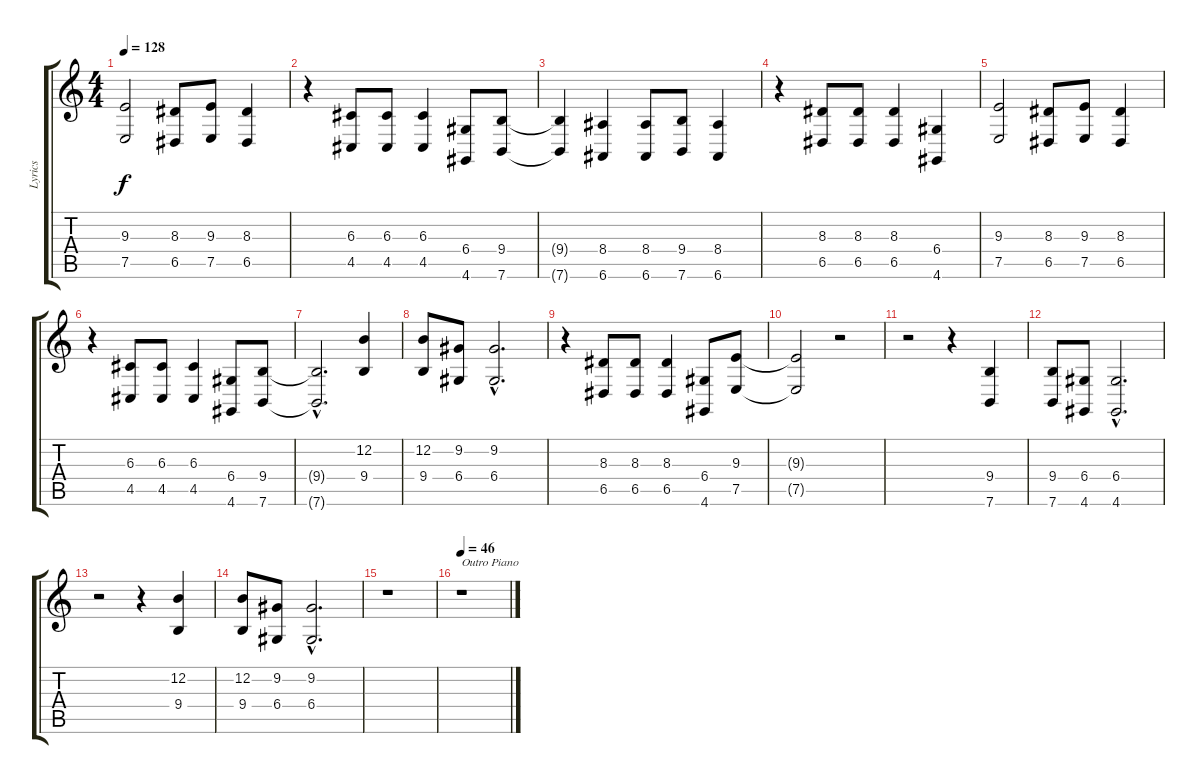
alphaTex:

\track ("Lyrics" "Lyrics") {instrument clarinet}
\staff {score tabs}
\tuning (E4 B3 G3 D3 A2 E2) {hide}
\ts (4 4)
\tempo 128
\clef g2
\ks c
(9.3{t} 7.5{t}).2{dy f} (8.3 6.5).8 (9.3 7.5).8 (8.3 6.5).4 |
r.4 (6.3 4.5).8 (6.3 4.5).8 (6.3 4.5).4 (6.4 4.6).8 (9.4 7.6).8 |
(9.4{t} 7.6{t}).4 (8.4 6.6).4 (8.4 6.6).8 (9.4 7.6).8 (8.4 6.6).4 |
r.4 (8.3 6.5).8 (8.3 6.5).8 (8.3 6.5).4 (6.4 4.6).4 |
(9.3 7.5).2 (8.3 6.5).8 (9.3 7.5).8 (8.3 6.5).4 |
r.4 (6.3 4.5).8 (6.3 4.5).8 (6.3 4.5).4 (6.4 4.6).8 (9.4 7.6).8 |
(9.4{hac t} 7.6{hac t}).2{d} (12.2 9.4).4 |
(12.2 9.4).8 (9.2 6.4).8 (9.2{hac} 6.4{hac}).2{d} |
r.4 (8.3 6.5).8 (8.3 6.5).8 (8.3 6.5).4 (6.4 4.6).8 (9.3 7.5).8 |
(9.3{t} 7.5{t}).2 r.2 |
r.2 r.4 (9.4 7.6).4 |
(9.4 7.6).8 (6.4 4.6).8 (6.4{hac} 4.6{hac}).2{d} |
r.2 r.4 (12.2 9.4).4 |
(12.2 9.4).8 (9.2 6.4).8 (9.2{hac} 6.4{hac}).2{d} |
r.1 |
\tempo 46
r.1{txt "Outro Piano"}
